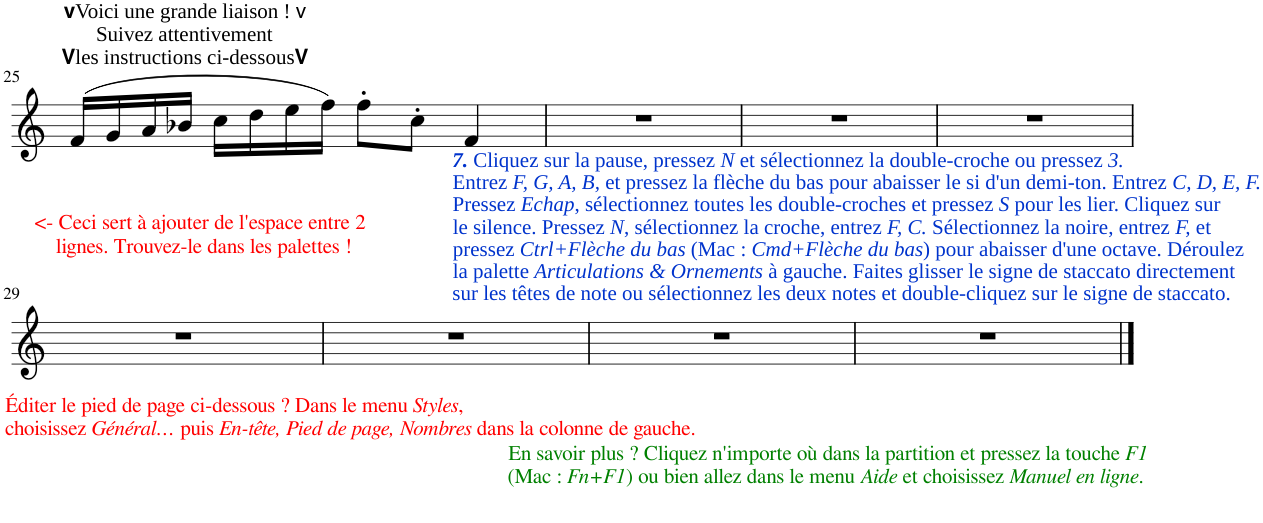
**kern
*part1
*staff1
*I"Piano
*I'Pno.
!!LO:PB:g=z
*clefG2
*k[]
*M4/4
=25
!LO:TX:a:B:t=v
!LO:TX:a:t=Voici une grande liaison !
!LO:TX:a:t=v
!LO:TX:a:t=Suivez attentivement
!LO:TX:a:B:t=V
!LO:TX:a:t=les instructions ci-dessous
!LO:TX:a:B:t=V
(16f/LL
16g/
16a/
16b-X/JJ
16cc\LL
16dd\
16ee\
16ff\JJ)
8ff'\L
8cc'\J
!LO:TX:b:Bi:color=#0033CC:t=7.
!LO:TX:b:t=Cliquez sur la pause, pressez
!LO:TX:b:i:t=N
!LO:TX:b:t=et sélectionnez la double-croche ou pressez
!LO:TX:b:i:t=3.
!LO:TX:b:t=Entrez
!LO:TX:b:i:t=F, G, A, B,
!LO:TX:b:t=et pressez la flèche du bas pour abaisser le si d'un demi-ton. Entrez
!LO:TX:b:i:t=C, D, E, F.
!LO:TX:b:t=Pressez
!LO:TX:b:i:t=Echap
!LO:TX:b:t=, sélectionnez toutes les double-croches et pressez
!LO:TX:b:i:t=S
!LO:TX:b:t=pour les lier. Cliquez sur
!LO:TX:b:t=le silence. Pressez
!LO:TX:b:i:t=N
!LO:TX:b:t=, sélectionnez la croche, entrez
!LO:TX:b:i:t=F, C.
!LO:TX:b:t=Sélectionnez la noire, entrez
!LO:TX:b:i:t=F,
!LO:TX:b:t=et
!LO:TX:b:t=pressez
!LO:TX:b:i:t=Ctrl+Flèche du bas
!LO:TX:b:t=(Mac &colon;
!LO:TX:b:i:t=Cmd+Flèche du bas
!LO:TX:b:t=) pour abaisser d'une octave. Déroulez
!LO:TX:b:t=la palette
!LO:TX:b:i:t=Articulations & Ornements
!LO:TX:b:t=à gauche. Faites glisser le signe de staccato directement
!LO:TX:b:t=sur les têtes de note ou sélectionnez les deux notes et double-cliquez sur le signe de staccato.
4f/
=26
1r
=27
1r
=28
1r
!!LO:LB:g=z
=29
!LO:TX:a:color=#FF0000:t=<- Ceci sert à ajouter de l'espace entre 2
!LO:TX:a:t=lignes. Trouvez-le dans les palettes !
!LO:TX:b:color=#FF0000:t=Éditer le pied de page ci-dessous ? Dans le menu
!LO:TX:b:i:t=Styles
!LO:TX:b:t=,
!LO:TX:b:t=choisissez
!LO:TX:b:i:t=Général…
!LO:TX:b:t=puis
!LO:TX:b:i:t=En-tête, Pied de page, Nombres
!LO:TX:b:t=dans la colonne de gauche.
1r
=30
1r
=31
!LO:TX:b:color=#008000:t=En savoir plus ? Cliquez n'importe où dans la partition et pressez la touche
!LO:TX:b:i:t=F1
!LO:TX:b:t=(Mac &colon;
!LO:TX:b:i:t=Fn+F1
!LO:TX:b:t=) ou bien allez dans le menu
!LO:TX:b:i:t=Aide
!LO:TX:b:t=et choisissez
!LO:TX:b:i:t=Manuel en ligne
!LO:TX:b:t=.
1r
=32
1r
==
*-
